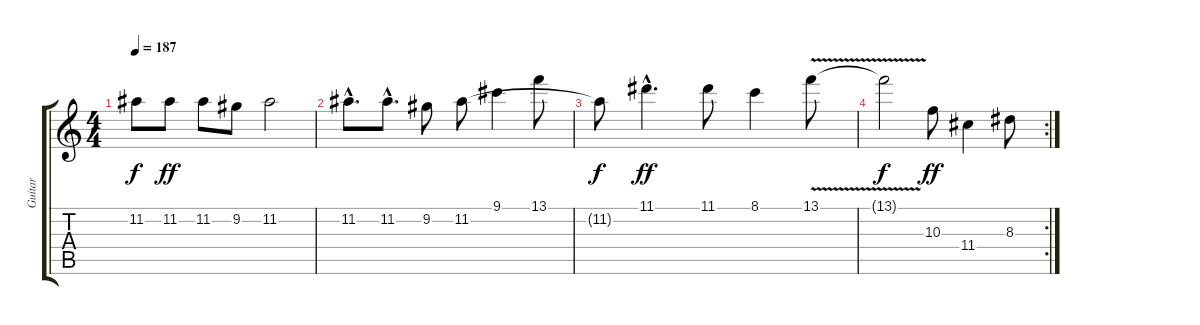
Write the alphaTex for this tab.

\track ("Guitar" "Guitar") {instrument distortionguitar}
\staff {score tabs}
\tuning (E4 B3 G3 D3 A2 E2) {hide}
\ts (4 4)
\tempo 187
\clef g2
\ks c
11.2{t}.8{dy f} 11.2.8{dy ff} 11.2.8 9.2.8 11.2.2 |
11.2{hac}.8{d} 11.2{hac}.8{d} 9.2.8 11.2.8 9.1.4 13.1.8 |
11.2{t}.8{dy f} 11.1{hac}.4{d dy ff} 11.1.8 8.1.4 13.1{v}.8 |
\rc 2
13.1{t}.2{dy f} 10.3.8{dy ff} 11.4.4 8.3.8
